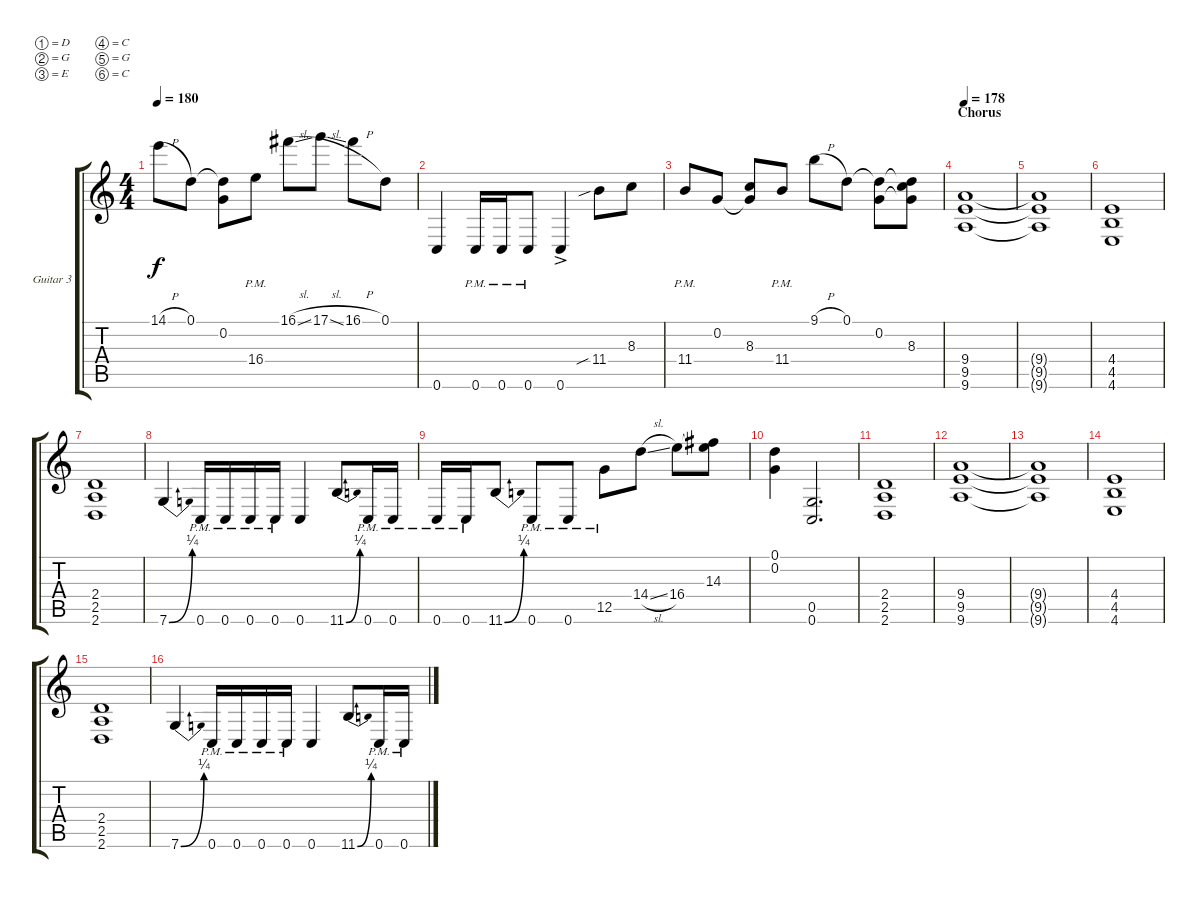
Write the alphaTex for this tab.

\bracketExtendMode groupsimilarinstruments
\firstSystemTrackNameOrientation horizontal
\otherSystemsTrackNameOrientation horizontal
\track ("Additionnal Guitar 1" "Guitar 3") {instrument distortionguitar}
\staff {score tabs}
\tuning (D4 G3 E3 C3 G2 C2)
\ts (4 4)
\tempo 180
\clef g2
\scale
0.333333
\ks c
14.1{h}.8{dy f} 0.1.8 (0.2 0.1{t}).8 16.4{pm}.8 16.1{sl}.8 17.1{sl}.8 16.1{h}.8 0.1.8 |
\scale
0.333333 0.6.4 0.6{pm}.16 0.6{pm}.16 0.6{pm}.8 0.6{ac}.4 11.4{sib}.8 8.3.8 |
\scale
0.333333 11.4{pm}.8 0.2.8 (8.3 0.2{t}).8 11.4{pm}.8 9.1{h}.8 0.1.8 (0.2 0.1{t}).8 (8.3 0.2{t} 0.1{t}).8 |
\section ("" "Chorus")
\tempo 178
\scale
0.333333 (9.6 9.5 9.4).1 |
\scale
0.333333 (9.6{t} 9.5{t} 9.4{t}).1 |
\scale
0.333333 (4.6 4.5 4.4).1 |
\scale
0.333333 (2.5 2.6 2.4).1 |
\scale
0.333333 7.6{be (bend 42 0 51 1)}.4 0.6{pm}.16{beam merge} 0.6{pm}.16{beam merge} 0.6{pm}.16{beam merge} 0.6{pm}.16 0.6.4 11.6{be (bend 40.199999999999996 0 49.8 1)}.8 0.6{pm}.16 0.6{pm}.16 |
\scale
0.333333 0.6{pm}.16 0.6{pm}.16 11.6{be (bend 40.199999999999996 0 49.8 1)}.8 0.6{pm}.8 0.6{pm}.8 12.5{pm}.8 14.4{sl}.8 16.4.8 (14.3 16.4{t}).8 |
\scale
0.333333 (0.2 0.1).4 (0.6 0.5).2{d} |
\scale
0.333333 (2.5 2.6 2.4).1 |
\scale
0.333333 (9.6 9.5 9.4).1 |
\scale
0.333333 (9.6{t} 9.5{t} 9.4{t}).1 |
\scale
0.333333 (4.6 4.5 4.4).1 |
\scale
0.333333 (2.5 2.6 2.4).1 |
\scale
0.333333 7.6{be (bend 42 0 51 1)}.4 0.6{pm}.16{beam merge} 0.6{pm}.16{beam merge} 0.6{pm}.16{beam merge} 0.6{pm}.16 0.6.4 11.6{be (bend 40.199999999999996 0 49.8 1)}.8 0.6{pm}.16 0.6{pm}.16
